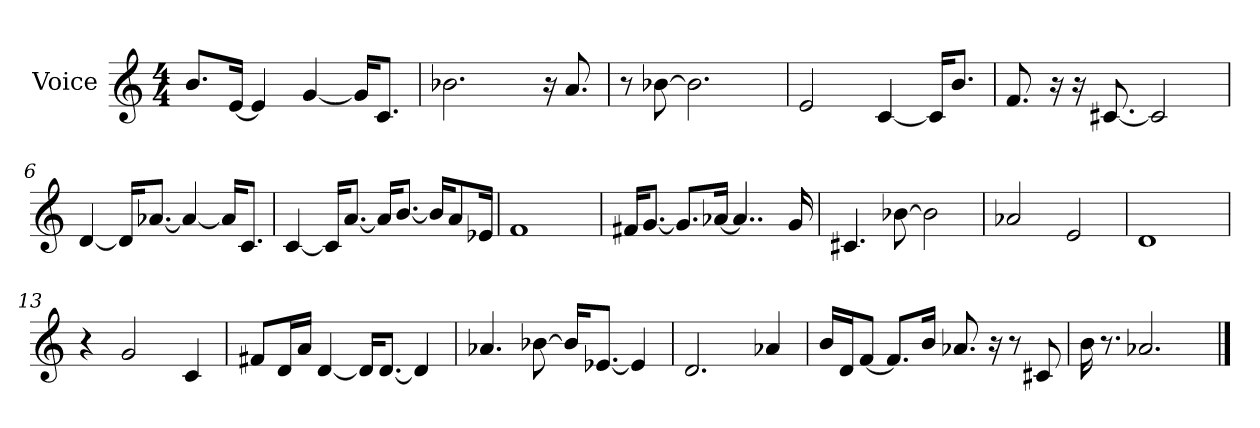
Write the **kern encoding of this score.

**kern
*part1
*staff1
*I"Voice
*I'Voice
*clefG2
*M4/4
=1
8.b/L
[<16e/Jk
4e/]
[<4g/
16g/KL]
8.c/J
=2
2.b-X\
16ra
8.a/
=3
8r
[>8b-X\
2.b-\]
=4
2e/
[<4c/
16c/KL]
8.b/J
=5
8.f/
16ra
16ra
[<8.c#X/
2c#/]
=6
[<4d/
16d/KL]
[<8.a-X/J
4a-/_<
16a-/KL]
8.c/J
=7
[<4c/
16c/KL]
[<8.a/J
16a/KL]
[<8.b/J
16b/KL]
8a/
16e-X/Jk
!!LO:LB:g=z
=8
1f
=9
16f#X/KL
[<8.g/J
8.g/L]
[<16a-X/Jk
4..a-/]
16g/
=10
4.c#X/
[>8b-X\
2b-\]
=11
2a-X/
2e/
=12
1d
=13
4r
2g/
4c/
=14
8f#X/L
16d/L
16a/JJ
[<4d/
16d/KL]
[<8.d/J
4d/]
=15
4.a-X/
[>8b-X\
16b-/KL]
[<8.e-X/J
4e-/]
=16
2.d/
4a-X/
!!LO:LB:g=z
=17
16b/LL
16d/J
[<8f/J
8.f/L]
16b/Jk
8.a-X/
16ra
8r
8c#X/
=18
16b\
8.r
2.a-X/
==
*-
